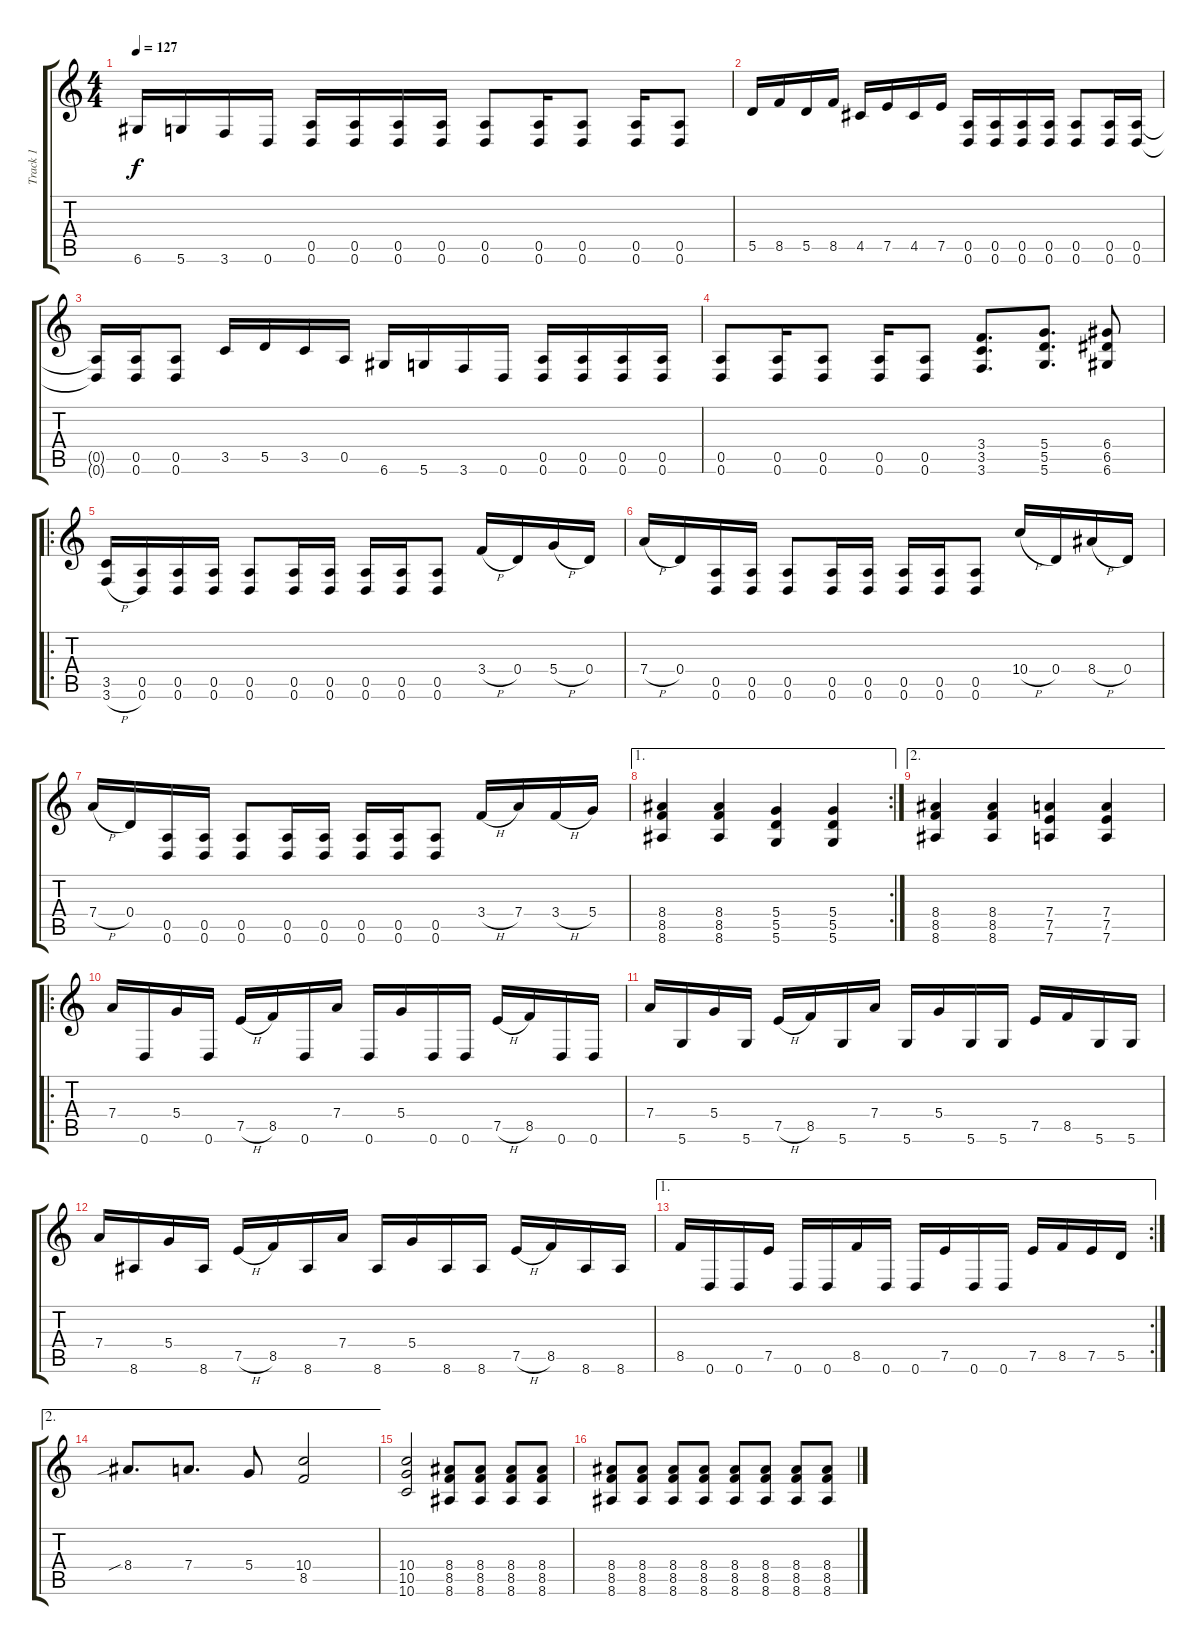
\track ("Track 1" "Track 1") {instrument overdrivenguitar}
\staff {score tabs}
\tuning (E4 B3 G3 D3 A2 D2) {hide}
\ts (4 4)
\tempo 127
\clef g2
\ks c
6.6.16{dy f} 5.6.16 3.6.16 0.6.16 (0.5 0.6).16 (0.5 0.6).16 (0.5 0.6).16 (0.5 0.6).16 (0.5 0.6).8 (0.5 0.6).16 (0.5 0.6).8 (0.5 0.6).16 (0.5 0.6).8 |
5.5.16 8.5.16 5.5.16 8.5.16 4.5.16 7.5.16 4.5.16 7.5.16 (0.5 0.6).16 (0.5 0.6).16 (0.5 0.6).16 (0.5 0.6).16 (0.5 0.6).8 (0.5 0.6).16 (0.5 0.6).16 |
(0.5{t} 0.6{t}).16 (0.5 0.6).16 (0.5 0.6).8 3.5.16 5.5.16 3.5.16 0.5.16 6.6.16 5.6.16 3.6.16 0.6.16 (0.5 0.6).16 (0.5 0.6).16 (0.5 0.6).16 (0.5 0.6).16 |
(0.5 0.6).8 (0.5 0.6).16 (0.5 0.6).8 (0.5 0.6).16 (0.5 0.6).8 (3.4 3.5 3.6).8{d} (5.4 5.5 5.6).8{d} (6.4 6.5 6.6).8 |
\ro
(3.5 3.6{h}).16 (0.5 0.6).16 (0.5 0.6).16 (0.5 0.6).16 (0.5 0.6).8 (0.5 0.6).16 (0.5 0.6).16 (0.5 0.6).16 (0.5 0.6).16 (0.5 0.6).8 3.4{h}.16 0.4.16 5.4{h}.16 0.4.16 |
7.4{h}.16 0.4.16 (0.5 0.6).16 (0.5 0.6).16 (0.5 0.6).8 (0.5 0.6).16 (0.5 0.6).16 (0.5 0.6).16 (0.5 0.6).16 (0.5 0.6).8 10.4{h}.16 0.4.16 8.4{h}.16 0.4.16 |
7.4{h}.16 0.4.16 (0.5 0.6).16 (0.5 0.6).16 (0.5 0.6).8 (0.5 0.6).16 (0.5 0.6).16 (0.5 0.6).16 (0.5 0.6).16 (0.5 0.6).8 3.4{h}.16 7.4.16 3.4{h}.16 5.4.16 |
\ae 1
\rc 2
(8.4 8.5 8.6).4 (8.4 8.5 8.6).4 (5.4 5.5 5.6).4 (5.4 5.5 5.6).4 |
\ae 2
(8.4 8.5 8.6).4 (8.4 8.5 8.6).4 (7.4 7.5 7.6).4 (7.4 7.5 7.6).4 |
\ro
7.4.16 0.6.16 5.4.16 0.6.16 7.5{h}.16 8.5.16 0.6.16 7.4.16 0.6.16 5.4.16 0.6.16 0.6.16 7.5{h}.16 8.5.16 0.6.16 0.6.16 |
7.4.16 5.6.16 5.4.16 5.6.16 7.5{h}.16 8.5.16 5.6.16 7.4.16 5.6.16 5.4.16 5.6.16 5.6.16 7.5.16 8.5.16 5.6.16 5.6.16 |
7.4.16 8.6.16 5.4.16 8.6.16 7.5{h}.16 8.5.16 8.6.16 7.4.16 8.6.16 5.4.16 8.6.16 8.6.16 7.5{h}.16 8.5.16 8.6.16 8.6.16 |
\ae 1
\rc 2
8.5.16 0.6.16 0.6.16 7.5.16 0.6.16 0.6.16 8.5.16 0.6.16 0.6.16 7.5.16 0.6.16 0.6.16 7.5.16 8.5.16 7.5.16 5.5.16 |
\ae 2
8.4{sib}.8{d} 7.4.8{d} 5.4.8 (10.4 8.5).2 |
(10.4 10.5 10.6).2 (8.4 8.5 8.6).8 (8.4 8.5 8.6).8 (8.4 8.5 8.6).8 (8.4 8.5 8.6).8 |
(8.4 8.5 8.6).8 (8.4 8.5 8.6).8 (8.4 8.5 8.6).8 (8.4 8.5 8.6).8 (8.4 8.5 8.6).8 (8.4 8.5 8.6).8 (8.4 8.5 8.6).8 (8.4 8.5 8.6).8
